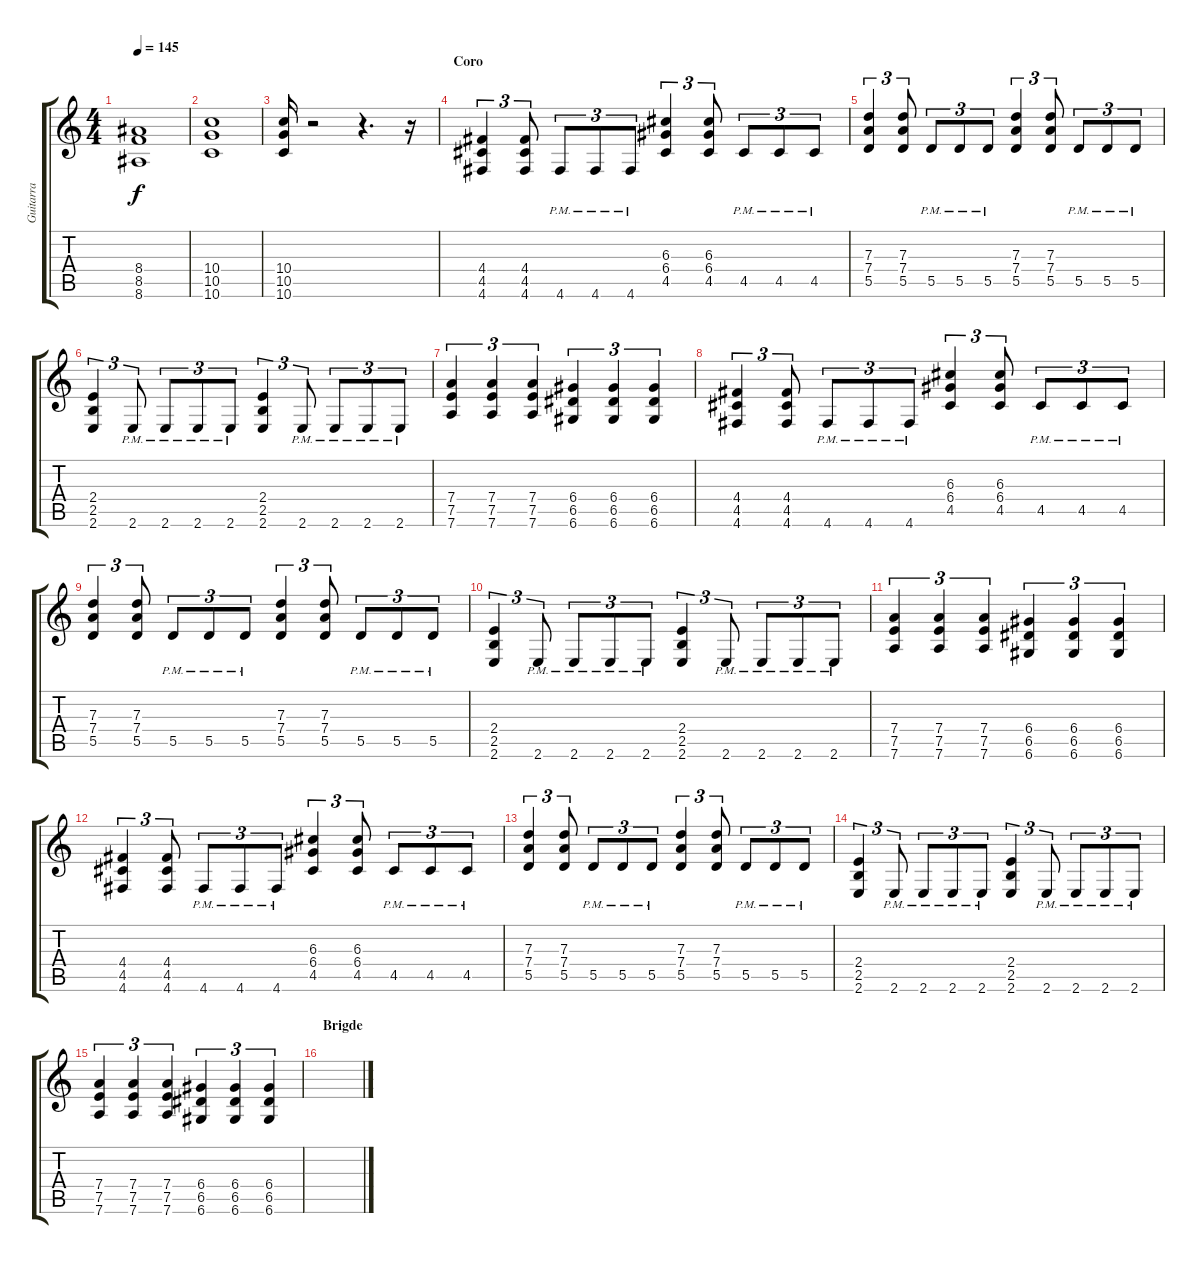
\track ("Guitarra" "Guitarra") {instrument distortionguitar}
\staff {score tabs}
\tuning (E4 B3 G3 D3 A2 D2) {hide}
\ts (4 4)
\tempo 145
\clef g2
\ks c
(8.4 8.5 8.6).1{dy f} |
(10.4 10.5 10.6).1 |
(10.4 10.5 10.6).16 r.2 r.4{d} r.16 |
\section ("" "Coro")
(4.4 4.5 4.6).4{tu (3 2)} (4.4 4.5 4.6).8{tu (3 2)} 4.6{pm}.8{tu (3 2)} 4.6{pm}.8{tu (3 2)} 4.6{pm}.8{tu (3 2)} (6.3 6.4 4.5).4{tu (3 2)} (6.3 6.4 4.5).8{tu (3 2)} 4.5{pm}.8{tu (3 2)} 4.5{pm}.8{tu (3 2)} 4.5{pm}.8{tu (3 2)} |
(7.3 7.4 5.5).4{tu (3 2)} (7.3 7.4 5.5).8{tu (3 2)} 5.5{pm}.8{tu (3 2)} 5.5{pm}.8{tu (3 2)} 5.5{pm}.8{tu (3 2)} (7.3 7.4 5.5).4{tu (3 2)} (7.3 7.4 5.5).8{tu (3 2)} 5.5{pm}.8{tu (3 2)} 5.5{pm}.8{tu (3 2)} 5.5{pm}.8{tu (3 2)} |
(2.4 2.5 2.6).4{tu (3 2)} 2.6{pm}.8{tu (3 2)} 2.6{pm}.8{tu (3 2)} 2.6{pm}.8{tu (3 2)} 2.6{pm}.8{tu (3 2)} (2.4 2.5 2.6).4{tu (3 2)} 2.6{pm}.8{tu (3 2)} 2.6{pm}.8{tu (3 2)} 2.6{pm}.8{tu (3 2)} 2.6{pm}.8{tu (3 2)} |
(7.4 7.5 7.6).4{tu (3 2)} (7.4 7.5 7.6).4{tu (3 2)} (7.4 7.5 7.6).4{tu (3 2)} (6.4 6.5 6.6).4{tu (3 2)} (6.4 6.5 6.6).4{tu (3 2)} (6.4 6.5 6.6).4{tu (3 2)} |
(4.4 4.5 4.6).4{tu (3 2)} (4.4 4.5 4.6).8{tu (3 2)} 4.6{pm}.8{tu (3 2)} 4.6{pm}.8{tu (3 2)} 4.6{pm}.8{tu (3 2)} (6.3 6.4 4.5).4{tu (3 2)} (6.3 6.4 4.5).8{tu (3 2)} 4.5{pm}.8{tu (3 2)} 4.5{pm}.8{tu (3 2)} 4.5{pm}.8{tu (3 2)} |
(7.3 7.4 5.5).4{tu (3 2)} (7.3 7.4 5.5).8{tu (3 2)} 5.5{pm}.8{tu (3 2)} 5.5{pm}.8{tu (3 2)} 5.5{pm}.8{tu (3 2)} (7.3 7.4 5.5).4{tu (3 2)} (7.3 7.4 5.5).8{tu (3 2)} 5.5{pm}.8{tu (3 2)} 5.5{pm}.8{tu (3 2)} 5.5{pm}.8{tu (3 2)} |
(2.4 2.5 2.6).4{tu (3 2)} 2.6{pm}.8{tu (3 2)} 2.6{pm}.8{tu (3 2)} 2.6{pm}.8{tu (3 2)} 2.6{pm}.8{tu (3 2)} (2.4 2.5 2.6).4{tu (3 2)} 2.6{pm}.8{tu (3 2)} 2.6{pm}.8{tu (3 2)} 2.6{pm}.8{tu (3 2)} 2.6{pm}.8{tu (3 2)} |
(7.4 7.5 7.6).4{tu (3 2)} (7.4 7.5 7.6).4{tu (3 2)} (7.4 7.5 7.6).4{tu (3 2)} (6.4 6.5 6.6).4{tu (3 2)} (6.4 6.5 6.6).4{tu (3 2)} (6.4 6.5 6.6).4{tu (3 2)} |
(4.4 4.5 4.6).4{tu (3 2)} (4.4 4.5 4.6).8{tu (3 2)} 4.6{pm}.8{tu (3 2)} 4.6{pm}.8{tu (3 2)} 4.6{pm}.8{tu (3 2)} (6.3 6.4 4.5).4{tu (3 2)} (6.3 6.4 4.5).8{tu (3 2)} 4.5{pm}.8{tu (3 2)} 4.5{pm}.8{tu (3 2)} 4.5{pm}.8{tu (3 2)} |
(7.3 7.4 5.5).4{tu (3 2)} (7.3 7.4 5.5).8{tu (3 2)} 5.5{pm}.8{tu (3 2)} 5.5{pm}.8{tu (3 2)} 5.5{pm}.8{tu (3 2)} (7.3 7.4 5.5).4{tu (3 2)} (7.3 7.4 5.5).8{tu (3 2)} 5.5{pm}.8{tu (3 2)} 5.5{pm}.8{tu (3 2)} 5.5{pm}.8{tu (3 2)} |
(2.4 2.5 2.6).4{tu (3 2)} 2.6{pm}.8{tu (3 2)} 2.6{pm}.8{tu (3 2)} 2.6{pm}.8{tu (3 2)} 2.6{pm}.8{tu (3 2)} (2.4 2.5 2.6).4{tu (3 2)} 2.6{pm}.8{tu (3 2)} 2.6{pm}.8{tu (3 2)} 2.6{pm}.8{tu (3 2)} 2.6{pm}.8{tu (3 2)} |
(7.4 7.5 7.6).4{tu (3 2)} (7.4 7.5 7.6).4{tu (3 2)} (7.4 7.5 7.6).4{tu (3 2)} (6.4 6.5 6.6).4{tu (3 2)} (6.4 6.5 6.6).4{tu (3 2)} (6.4 6.5 6.6).4{tu (3 2)} |
\section ("" "Brigde")
